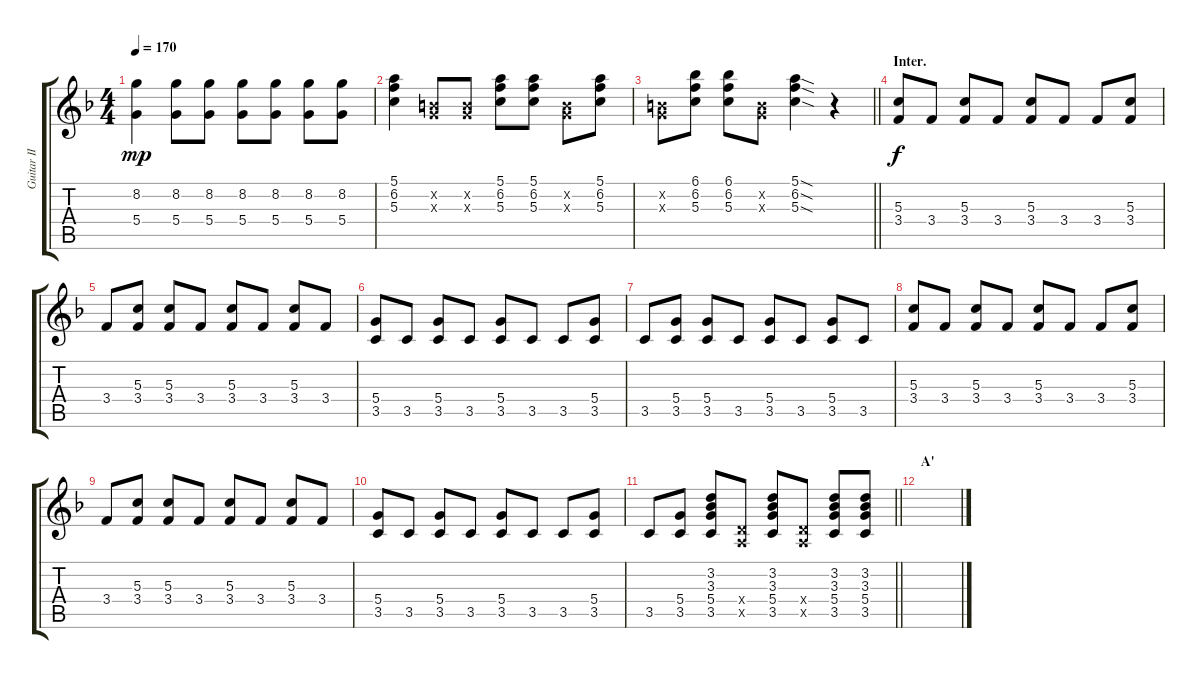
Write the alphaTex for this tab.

\track ("Guitar II (Nakano Azusa)" "Guitar II ") {instrument overdrivenguitar}
\staff {score tabs}
\tuning (E4 B3 G3 D3 A2 E2) {hide}
\ts (4 4)
\tempo 170
\clef g2
\ks f
(8.2 5.4).4{dy mp} (8.2 5.4).8 (8.2 5.4).8 (8.2 5.4).8 (8.2 5.4).8 (8.2 5.4).8 (8.2 5.4).8 |
(5.1 6.2 5.3).4 (0.2{x} 0.3{x}).8 (0.2{x} 0.3{x}).8 (5.1 6.2 5.3).8 (5.1 6.2 5.3).8 (0.2{x} 0.3{x}).8 (5.1 6.2 5.3).8 |
\barLineRight lightlight
(0.2{x} 0.3{x}).8 (6.1 6.2 5.3).8 (6.1 6.2 5.3).8 (0.2{x} 0.3{x}).8 (5.1{sod} 6.2{sod} 5.3{sod}).4 r.4 |
\section ("" "Inter.")
(5.3 3.4).8{dy f} 3.4.8 (5.3 3.4).8 3.4.8 (5.3 3.4).8 3.4.8 3.4.8 (5.3 3.4).8 |
3.4.8 (5.3 3.4).8 (5.3 3.4).8 3.4.8 (5.3 3.4).8 3.4.8 (5.3 3.4).8 3.4.8 |
(5.4 3.5).8 3.5.8 (5.4 3.5).8 3.5.8 (5.4 3.5).8 3.5.8 3.5.8 (5.4 3.5).8 |
3.5.8 (5.4 3.5).8 (5.4 3.5).8 3.5.8 (5.4 3.5).8 3.5.8 (5.4 3.5).8 3.5.8 |
(5.3 3.4).8 3.4.8 (5.3 3.4).8 3.4.8 (5.3 3.4).8 3.4.8 3.4.8 (5.3 3.4).8 |
3.4.8 (5.3 3.4).8 (5.3 3.4).8 3.4.8 (5.3 3.4).8 3.4.8 (5.3 3.4).8 3.4.8 |
(5.4 3.5).8 3.5.8 (5.4 3.5).8 3.5.8 (5.4 3.5).8 3.5.8 3.5.8 (5.4 3.5).8 |
\barLineRight lightlight
3.5.8 (5.4 3.5).8 (3.2 3.3 5.4 3.5).8 (0.4{x} 0.5{x}).8 (3.2 3.3 5.4 3.5).8 (0.4{x} 0.5{x}).8 (3.2 3.3 5.4 3.5).8 (3.2 3.3 5.4 3.5).8 |
\section ("" "A'")
